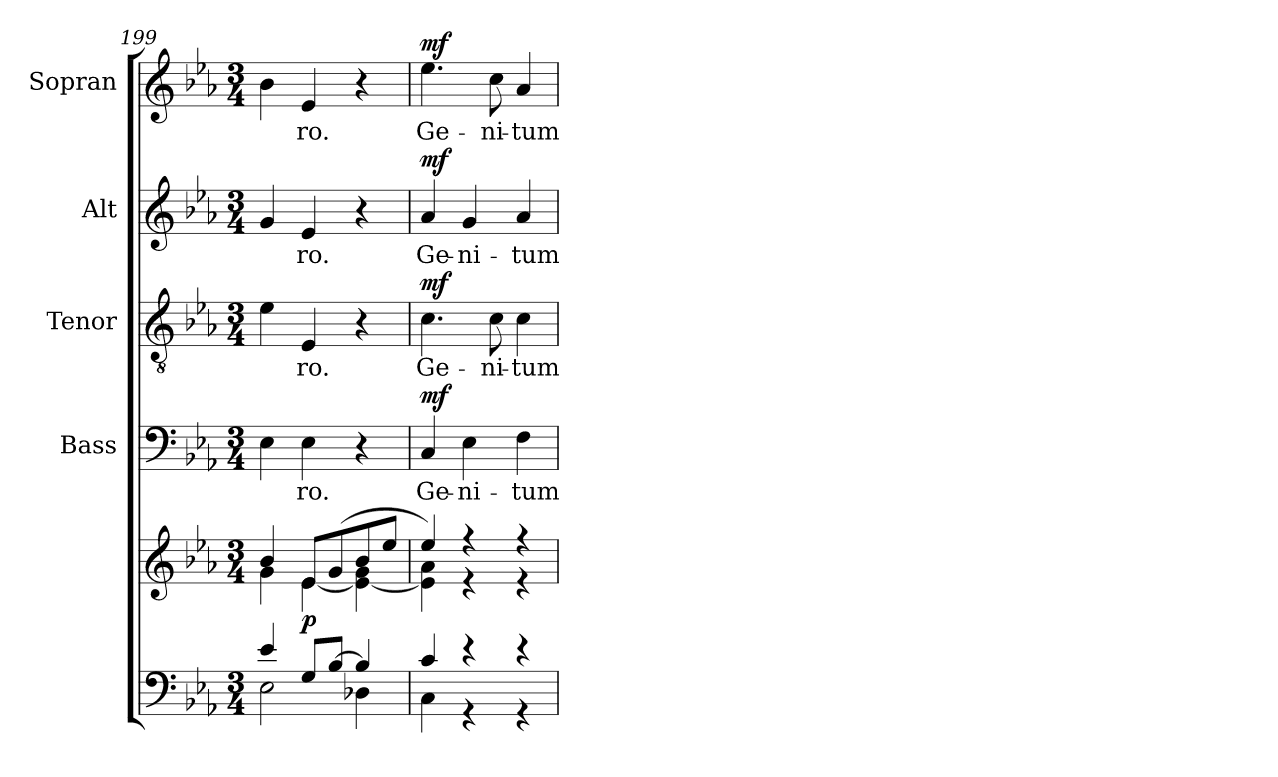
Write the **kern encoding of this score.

**kern	**kern	**dynam	**kern	**text	**dynam	**kern	**text	**dynam	**kern	**text	**dynam	**kern	**text	**dynam
*part5	*part5	*part5	*part4	*part4	*part4	*part3	*part3	*part3	*part2	*part2	*part2	*part1	*part1	*part1
*staff6	*staff5	*staff5/6	*staff4	*staff4	*staff4	*staff3	*staff3	*staff3	*staff2	*staff2	*staff2	*staff1	*staff1	*staff1
*	*	*	*I"Bass	*	*	*I"Tenor	*	*	*I"Alt	*	*	*I"Sopran	*	*
*	*	*	*I'B.	*	*	*I'T.	*	*	*I'A.	*	*	*I'S.	*	*
!!LO:LB:g=z
*clefF4	*clefG2	*	*clefF4	*	*	*clefGv2	*	*	*clefG2	*	*	*clefG2	*	*
*k[b-e-a-]	*k[b-e-a-]	*	*k[b-e-a-]	*	*	*k[b-e-a-]	*	*	*k[b-e-a-]	*	*	*k[b-e-a-]	*	*
*E-:	*E-:	*	*E-:	*	*	*E-:	*	*	*E-:	*	*	*E-:	*	*
*M3/4	*M3/4	*	*M3/4	*	*	*M3/4	*	*	*M3/4	*	*	*M3/4	*	*
=199	=199	=199	=199	=199	=199	=199	=199	=199	=199	=199	=199	=199	=199	=199
*^	*^	*	*	*	*	*	*	*	*	*	*	*	*	*
4e-/	2E-\	4b-/	4g\	.	4E-\	.	.	4e-\	.	.	4g/	.	.	4b-\	.	.
!	!	!	!	!LO:DY:b	!	!LO:LY:b	!	!	!LO:LY:b	!	!	!LO:LY:b	!	!	!LO:LY:b	!
8G/L	.	8e-/L	[<4e-\	p	4E-\	-ro.	.	4E-/	-ro.	.	4e-/	-ro.	.	4e-/	-ro.	.
[>8B-/J	.	(>8g/	.	.	.	.	.	.	.	.	.	.	.	.	.	.
4B-/]	4D-X\	8b-/	4e-\_ 4g\	.	4r	.	.	4r	.	.	4r	.	.	4r	.	.
.	.	8ee-/J	.	.	.	.	.	.	.	.	.	.	.	.	.	.
=200	=200	=200	=200	=200	=200	=200	=200	=200	=200	=200	=200	=200	=200	=200	=200	=200
!	!	!	!	!	!	!LO:LY:b	!LO:DY:a	!	!LO:LY:b	!LO:DY:a	!	!LO:LY:b	!LO:DY:a	!	!LO:LY:b	!LO:DY:a
4c/	4C\	4ee-/)	4e-\] 4a-\	.	4C/	Ge-	mf	4.c\	Ge-	mf	4a-/	Ge-	mf	4.ee-\	Ge-	mf
!	!	!	!	!	!	!LO:LY:b	!	!	!	!	!	!LO:LY:b	!	!	!	!
4r	4r	4r	4r	.	4E-\	-ni-	.	.	.	.	4g/	-ni-	.	.	.	.
!	!	!	!	!	!	!	!	!	!LO:LY:b	!	!	!	!	!	!LO:LY:b	!
.	.	.	.	.	.	.	.	8c\	-ni-	.	.	.	.	8cc\	-ni-	.
!	!	!	!	!	!	!LO:LY:b	!	!	!LO:LY:b	!	!	!LO:LY:b	!	!	!LO:LY:b	!
4r	4r	4r	4r	.	4F\	-tum	.	4c\	-tum	.	4a-/	-tum	.	4a-/	-tum	.
*v	*v	*	*	*	*	*	*	*	*	*	*	*	*	*	*	*
*	*v	*v	*	*	*	*	*	*	*	*	*	*	*	*	*
=	=	=	=	=	=	=	=	=	=	=	=	=	=	=
*-	*-	*-	*-	*-	*-	*-	*-	*-	*-	*-	*-	*-	*-	*-
